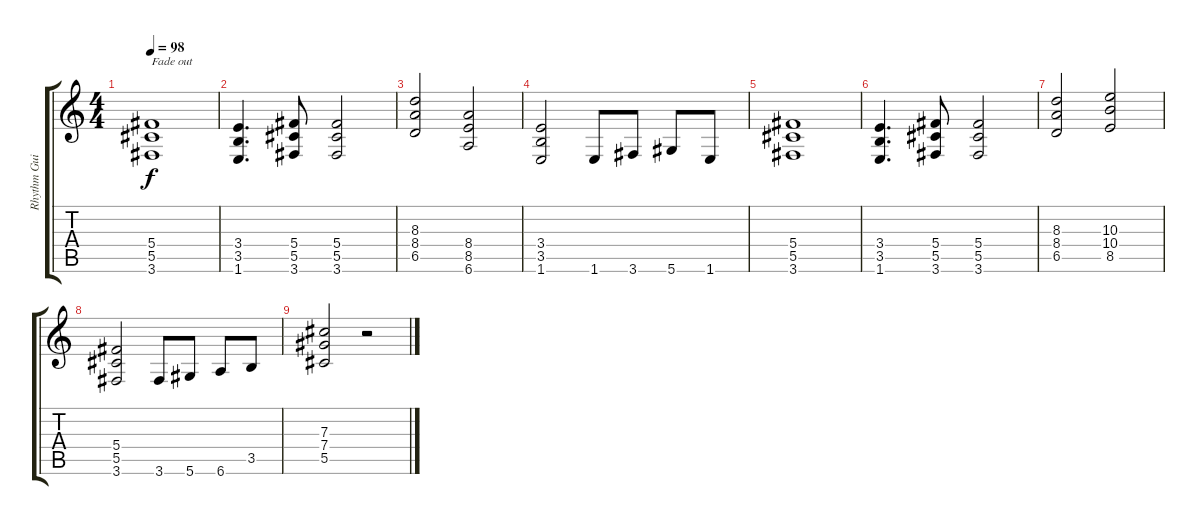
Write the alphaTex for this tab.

\track ("Rhythm Guitar" "Rhythm Gui") {instrument overdrivenguitar}
\staff {score tabs}
\tuning (Eb4 Bb3 Gb3 Db3 Ab2 Eb2) {hide}
\ts (4 4)
\tempo 98
\clef g2
\ks c
(5.4 5.5 3.6).1{txt "Fade out" dy f} |
(3.4 3.5 1.6).4{d} (5.4 5.5 3.6).8 (5.4 5.5 3.6).2 |
(8.3 8.4 6.5).2 (8.4 8.5 6.6).2 |
(3.4 3.5 1.6).2 1.6.8 3.6.8 5.6.8 1.6.8 |
(5.4 5.5 3.6).1 |
(3.4 3.5 1.6).4{d} (5.4 5.5 3.6).8 (5.4 5.5 3.6).2 |
(8.3 8.4 6.5).2 (10.3 10.4 8.5).2 |
(5.4 5.5 3.6).2 3.6.8 5.6.8 6.6.8 3.5.8 |
(7.3 7.4 5.5).2 r.2
